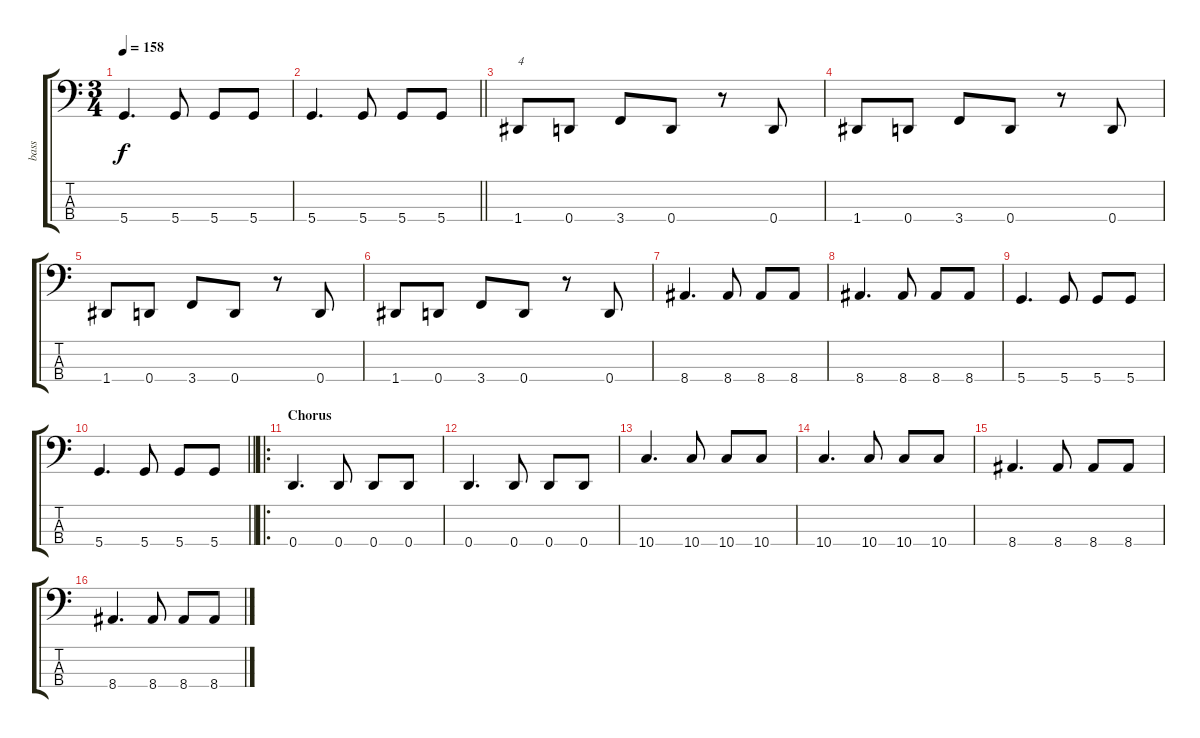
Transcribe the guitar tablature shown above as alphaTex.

\track ("bass" "bass") {instrument electricbassfinger}
\staff {score tabs}
\tuning (G2 D2 A1 D1) {hide}
\ts (3 4)
\tempo 158
\clef f4
\ks c
5.4.4{d dy f} 5.4.8 5.4.8 5.4.8 |
\barLineRight lightlight
5.4.4{d} 5.4.8 5.4.8 5.4.8 |
1.4.8{txt "4"} 0.4.8 3.4.8 0.4.8 r.8 0.4.8 |
1.4.8 0.4.8 3.4.8 0.4.8 r.8 0.4.8 |
1.4.8 0.4.8 3.4.8 0.4.8 r.8 0.4.8 |
1.4.8 0.4.8 3.4.8 0.4.8 r.8 0.4.8 |
8.4.4{d} 8.4.8 8.4.8 8.4.8 |
8.4.4{d} 8.4.8 8.4.8 8.4.8 |
5.4.4{d} 5.4.8 5.4.8 5.4.8 |
\barLineRight lightlight
5.4.4{d} 5.4.8 5.4.8 5.4.8 |
\ro
\section ("" "Chorus")
0.4.4{d} 0.4.8 0.4.8 0.4.8 |
0.4.4{d} 0.4.8 0.4.8 0.4.8 |
10.4.4{d} 10.4.8 10.4.8 10.4.8 |
10.4.4{d} 10.4.8 10.4.8 10.4.8 |
8.4.4{d} 8.4.8 8.4.8 8.4.8 |
8.4.4{d} 8.4.8 8.4.8 8.4.8
